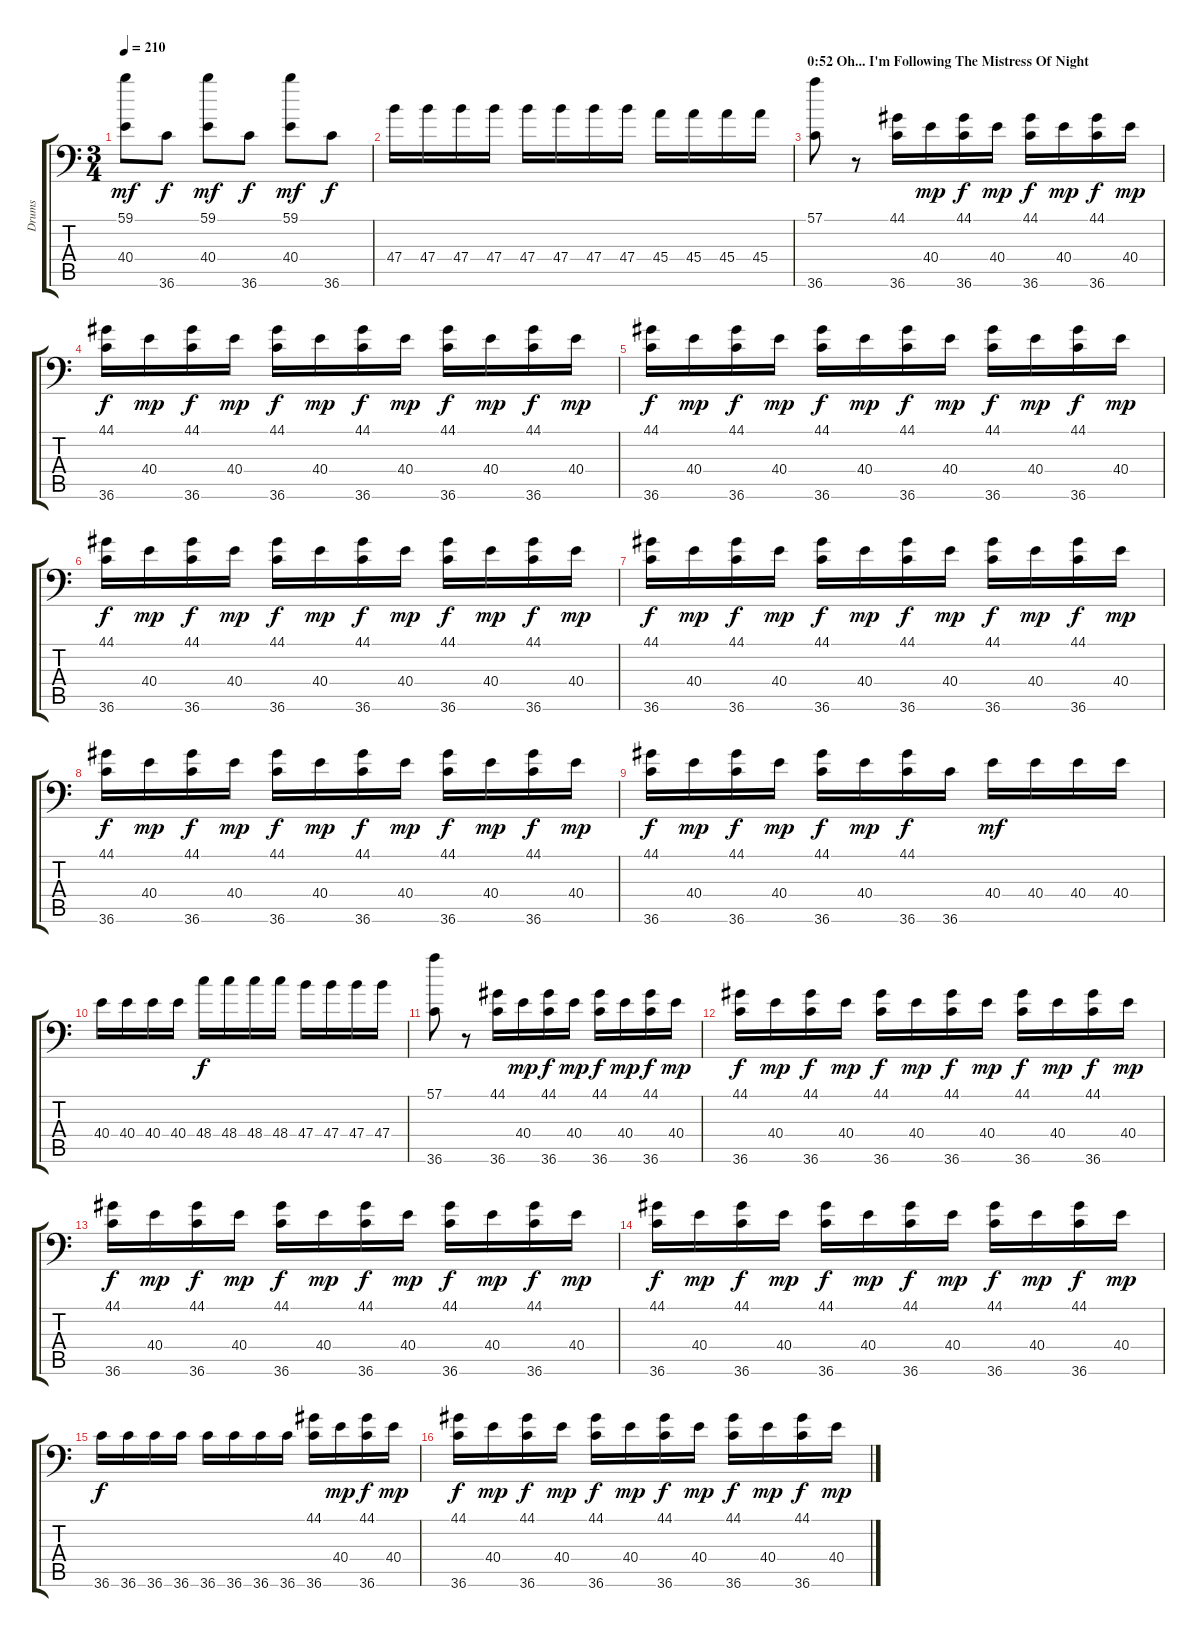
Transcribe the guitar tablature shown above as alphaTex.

\track ("Drums" "Drums") {instrument acousticgrandpiano}
\staff {score tabs}
\tuning (C-1 C-1 C-1 C-1 C-1 C-1) {hide}
\ts (3 4)
\tempo 210
\clef f4
\ks c
(59.1 40.4).8{dy mf} 36.6.8{dy f} (59.1 40.4).8{dy mf} 36.6.8{dy f} (59.1 40.4).8{dy mf} 36.6.8{dy f} |
47.4.16 47.4.16 47.4.16 47.4.16 47.4.16 47.4.16 47.4.16 47.4.16 45.4.16 45.4.16 45.4.16 45.4.16 |
\section ("" "0:52 Oh... I'm Following The Mistress Of Night")
(57.1 36.6).8 r.8 (44.1 36.6).16 40.4.16{dy mp} (44.1 36.6).16{dy f} 40.4.16{dy mp} (44.1 36.6).16{dy f} 40.4.16{dy mp} (44.1 36.6).16{dy f} 40.4.16{dy mp} |
(44.1 36.6).16{dy f} 40.4.16{dy mp} (44.1 36.6).16{dy f} 40.4.16{dy mp} (44.1 36.6).16{dy f} 40.4.16{dy mp} (44.1 36.6).16{dy f} 40.4.16{dy mp} (44.1 36.6).16{dy f} 40.4.16{dy mp} (44.1 36.6).16{dy f} 40.4.16{dy mp} |
(44.1 36.6).16{dy f} 40.4.16{dy mp} (44.1 36.6).16{dy f} 40.4.16{dy mp} (44.1 36.6).16{dy f} 40.4.16{dy mp} (44.1 36.6).16{dy f} 40.4.16{dy mp} (44.1 36.6).16{dy f} 40.4.16{dy mp} (44.1 36.6).16{dy f} 40.4.16{dy mp} |
(44.1 36.6).16{dy f} 40.4.16{dy mp} (44.1 36.6).16{dy f} 40.4.16{dy mp} (44.1 36.6).16{dy f} 40.4.16{dy mp} (44.1 36.6).16{dy f} 40.4.16{dy mp} (44.1 36.6).16{dy f} 40.4.16{dy mp} (44.1 36.6).16{dy f} 40.4.16{dy mp} |
(44.1 36.6).16{dy f} 40.4.16{dy mp} (44.1 36.6).16{dy f} 40.4.16{dy mp} (44.1 36.6).16{dy f} 40.4.16{dy mp} (44.1 36.6).16{dy f} 40.4.16{dy mp} (44.1 36.6).16{dy f} 40.4.16{dy mp} (44.1 36.6).16{dy f} 40.4.16{dy mp} |
(44.1 36.6).16{dy f} 40.4.16{dy mp} (44.1 36.6).16{dy f} 40.4.16{dy mp} (44.1 36.6).16{dy f} 40.4.16{dy mp} (44.1 36.6).16{dy f} 40.4.16{dy mp} (44.1 36.6).16{dy f} 40.4.16{dy mp} (44.1 36.6).16{dy f} 40.4.16{dy mp} |
(44.1 36.6).16{dy f} 40.4.16{dy mp} (44.1 36.6).16{dy f} 40.4.16{dy mp} (44.1 36.6).16{dy f} 40.4.16{dy mp} (44.1 36.6).16{dy f} 36.6.16 40.4.16{dy mf} 40.4.16 40.4.16 40.4.16 |
40.4.16 40.4.16 40.4.16 40.4.16 48.4.16{dy f} 48.4.16 48.4.16 48.4.16 47.4.16 47.4.16 47.4.16 47.4.16 |
(57.1 36.6).8 r.8 (44.1 36.6).16 40.4.16{dy mp} (44.1 36.6).16{dy f} 40.4.16{dy mp} (44.1 36.6).16{dy f} 40.4.16{dy mp} (44.1 36.6).16{dy f} 40.4.16{dy mp} |
(44.1 36.6).16{dy f} 40.4.16{dy mp} (44.1 36.6).16{dy f} 40.4.16{dy mp} (44.1 36.6).16{dy f} 40.4.16{dy mp} (44.1 36.6).16{dy f} 40.4.16{dy mp} (44.1 36.6).16{dy f} 40.4.16{dy mp} (44.1 36.6).16{dy f} 40.4.16{dy mp} |
(44.1 36.6).16{dy f} 40.4.16{dy mp} (44.1 36.6).16{dy f} 40.4.16{dy mp} (44.1 36.6).16{dy f} 40.4.16{dy mp} (44.1 36.6).16{dy f} 40.4.16{dy mp} (44.1 36.6).16{dy f} 40.4.16{dy mp} (44.1 36.6).16{dy f} 40.4.16{dy mp} |
(44.1 36.6).16{dy f} 40.4.16{dy mp} (44.1 36.6).16{dy f} 40.4.16{dy mp} (44.1 36.6).16{dy f} 40.4.16{dy mp} (44.1 36.6).16{dy f} 40.4.16{dy mp} (44.1 36.6).16{dy f} 40.4.16{dy mp} (44.1 36.6).16{dy f} 40.4.16{dy mp} |
36.6.16{dy f} 36.6.16 36.6.16 36.6.16 36.6.16 36.6.16 36.6.16 36.6.16 (44.1 36.6).16 40.4.16{dy mp} (44.1 36.6).16{dy f} 40.4.16{dy mp} |
(44.1 36.6).16{dy f} 40.4.16{dy mp} (44.1 36.6).16{dy f} 40.4.16{dy mp} (44.1 36.6).16{dy f} 40.4.16{dy mp} (44.1 36.6).16{dy f} 40.4.16{dy mp} (44.1 36.6).16{dy f} 40.4.16{dy mp} (44.1 36.6).16{dy f} 40.4.16{dy mp}
